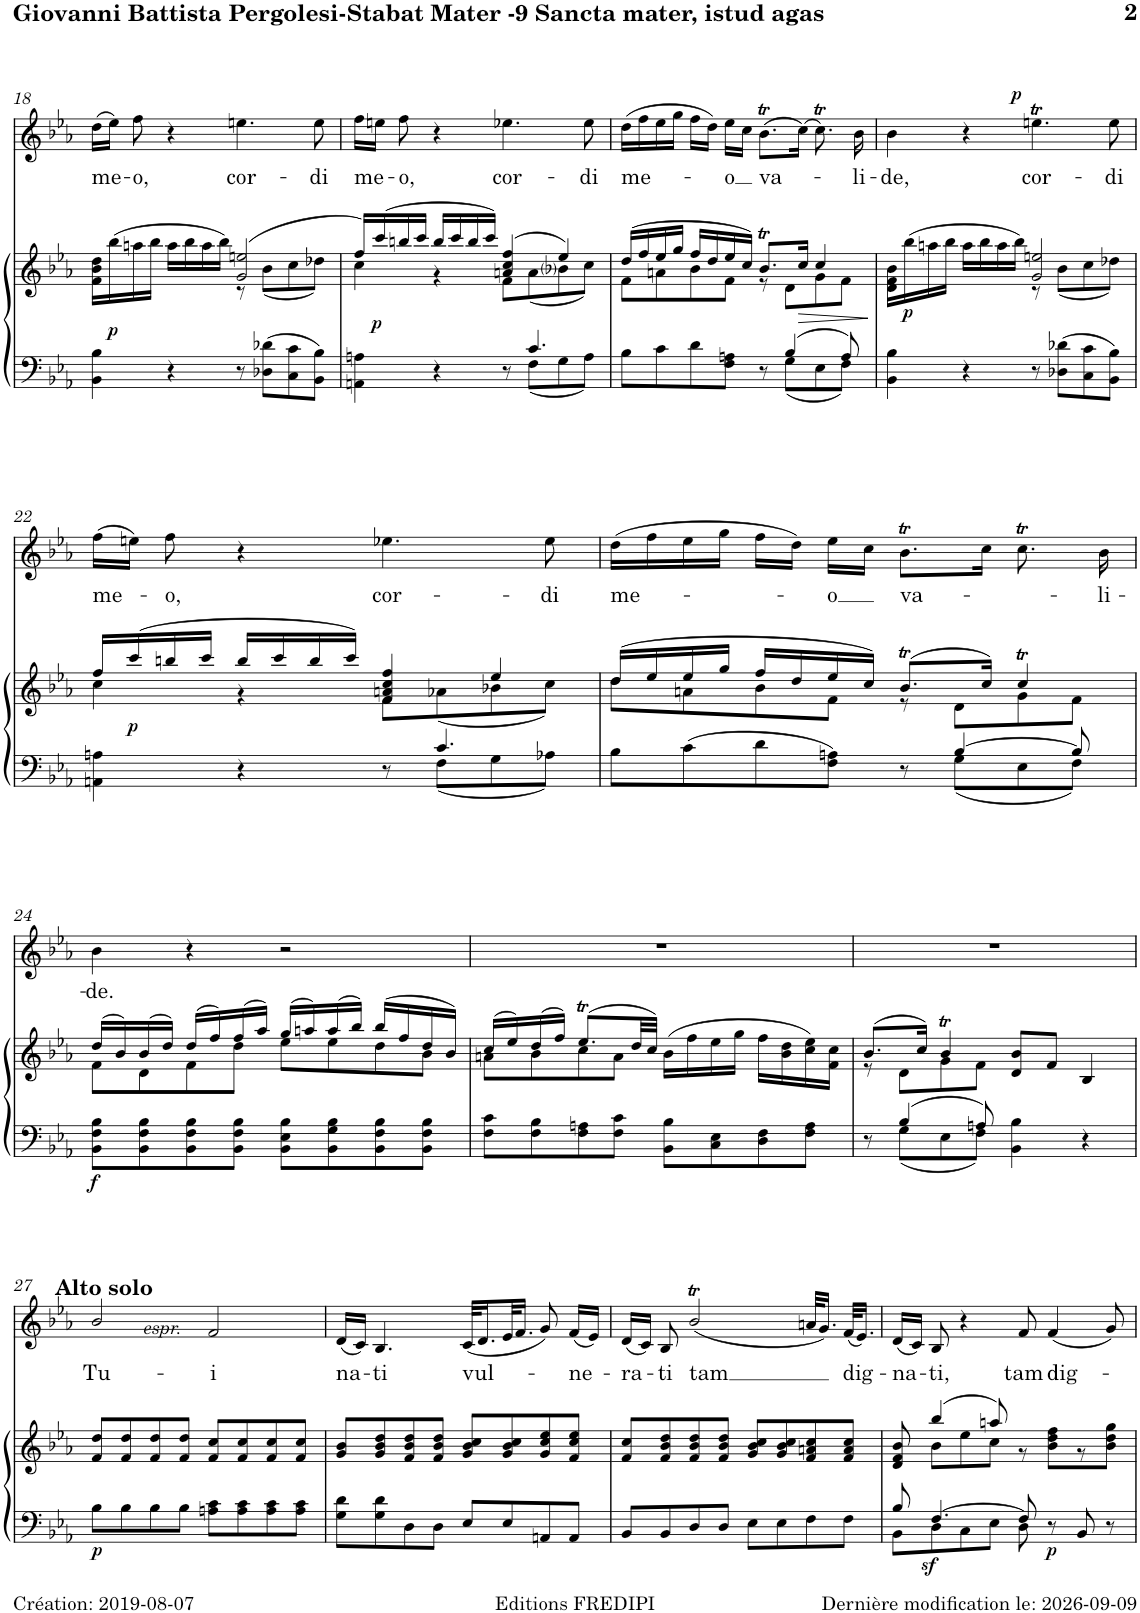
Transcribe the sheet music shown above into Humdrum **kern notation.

**kern	**kern	**dynam	**kern	**text	**kern	**text	**dynam
*part3	*part3	*part3	*part2	*part2	*part1	*part1	*part1
*staff4	*staff3	*staff3/4	*staff2	*staff2	*staff1	*staff1	*staff1
*I"Violino I/II Viola Violoncello Contrabasso e organo	*	*	*I"Alto	*	*I"Soprano	*	*
!!LO:PB:g=z
*clefF4	*clefG2	*	*clefG2	*	*clefG2	*	*
*k[b-e-a-]	*k[b-e-a-]	*	*k[b-e-a-]	*	*k[b-e-a-]	*	*
*M4/4	*M4/4	*	*M4/4	*	*M4/4	*	*
*met(c)	*met(c)	*	*met(c)	*	*met(c)	*	*
=18	=18	=18	=18	=18	=18	=18	=18
*	*^	*	*	*	*	*	*
!	!	!	!	!	!	!	!LO:LY:b	!
4BB-\ 4B-\	2ryy	16f\ 16b-\ 16dd\LL	.	1r	.	(>16dd\LL	me-	.
!	!	!	!LO:DY:b	!	!	!	!	!
.	.	(>16bb-\	p	.	.	16ee-\JJ)	.	.
!	!	!	!	!	!	!	!LO:LY:b	!
.	.	16aan\	.	.	.	8ff\	-o,	.
.	.	16bb-\JJ	.	.	.	.	.	.
4r	.	16aa\LL	.	.	.	4r	.	.
.	.	16bb-\	.	.	.	.	.	.
.	.	16aa\	.	.	.	.	.	.
.	.	16bb-\JJ)	.	.	.	.	.	.
!	!	!	!	!	!	!	!LO:LY:b	!
8r	(2g/ 2een/	8r	.	.	.	4.een\	cor-	.
8D-X\ 8d-X\L	.	(<8b-\L	.	.	.	.	.	.
8C\ 8c\	.	8cc\	.	.	.	.	.	.
!	!	!	!	!	!	!	!LO:LY:b	!
8BB-\ 8B-\J	.	8dd-X\J)	.	.	.	8ee\	-di	.
=19	=19	=19	=19	=19	=19	=19	=19	=19
*^	*	*	*	*	*	*	*	*
!	!	!	!	!	!	!	!	!LO:LY:b	!
4AAn\ 4An\	8ryy	16ff/LL)	4cc\	.	1r	.	16ff\LL	me-	.
!	!	!	!	!LO:DY:b	!	!	!	!	!
.	.	(>16ccc/	.	p	.	.	16een\JJ	.	.
*v	*v	*	*	*	*	*	*	*	*
!	!	!	!	!	!	!	!LO:LY:b	!
.	16bbn/	.	.	.	.	8ff\	-o,	.
.	16ccc/JJ	.	.	.	.	.	.	.
4r	16bb/LL	4r	.	.	.	4r	.	.
.	16ccc/	.	.	.	.	.	.	.
.	16bb/	.	.	.	.	.	.	.
.	16ccc/JJ)	.	.	.	.	.	.	.
!	!	!	!	!	!	!	!LO:LY:b	!
8r	(>4an/ 4cc/ 4ff/	8f\L	.	.	.	4.ee-X\	cor-	.
*^	*	*	*	*	*	*	*	*
4.c/	8F\L	.	(<8a\	.	.	.	.	.	.
.	8G\	4ee-/)	8b-i\	.	.	.	.	.	.
!	!	!	!	!	!	!	!	!LO:LY:b	!
.	8A\J	.	8cc\J)	.	.	.	8ee-\	-di	.
=20	=20	=20	=20	=20	=20	=20	=20	=20	=20
!	!	!	!	!	!	!	!	!LO:LY:b	!
8B-\L	8ryy	(>16dd/LL	8f\L	.	1r	.	(>16dd\LL	me-	.
.	.	16ff/	.	.	.	.	16ff\	.	.
*v	*v	*	*	*	*	*	*	*	*
8c\	16ee-/	8an\	.	.	.	16ee-\	.	.
.	16gg/JJ	.	.	.	.	16gg\JJ	.	.
8d\	16ff/LL	8b-\	.	.	.	16ff\LL	.	.
.	16dd/	.	.	.	.	16dd\JJ)	.	.
!	!	!	!	!	!	!	!LO:LY:b	!
8F\ 8An\J	16ee-/	8f\J	.	.	.	16ee-\LL	-o	.
.	16cc/JJ)	.	.	.	.	16cc\JJ	.	.
!	!	!	!	!	!	!	!LO:LY:b	!
8r	8.b-T/L	8r	.	.	.	(>8.b-T\L	va-	.
*^	*	*	*	*	*	*	*	*
4B-/	8G\L	.	8d\L	.	.	.	.	.	.
!	!	!	!	!LO:HP:b	!	!	!	!	!
.	.	16cc/Jk	.	>	.	.	(16cc\Jk)	.	.
.	8E-\	4cc/	8g\	.	.	.	8.ccT\)	.	.
8A/	8F\J	.	8f\J	.	.	.	.	.	.
!	!	!	!	!	!	!	!	!LO:LY:b	!
.	.	.	.	.	.	.	16b-\	-li-	.
*v	*v	*	*	*	*	*	*	*	*
*	*v	*v	*	*	*	*	*	*
.	.	]	.	.	.	.	.
=21	=21	=21	=21	=21	=21	=21	=21
*	*^	*	*	*	*	*	*
!	!	!	!	!	!	!	!LO:LY:b	!
4BB-\ 4B-\	2ryy	16d\ 16f\ 16b-\LL	.	1r	.	4b-\	-de,	.
!	!	!	!LO:DY:b	!	!	!	!	!
.	.	(>16bb-\	p	.	.	.	.	.
.	.	16aan\	.	.	.	.	.	.
.	.	16bb-\JJ	.	.	.	.	.	.
4r	.	16aa\LL	.	.	.	4r	.	.
.	.	16bb-\	.	.	.	.	.	.
.	.	16aa\	.	.	.	.	.	.
.	.	16bb-\JJ)	.	.	.	.	.	.
!	!	!	!	!	!	!	!LO:LY:b	!LO:DY:a
8r	2g/ 2een/	8r	.	.	.	4.eent\	cor-	p
8D-X\ 8d-X\L	.	(<8b-\L	.	.	.	.	.	.
8C\ 8c\	.	8cc\	.	.	.	.	.	.
!	!	!	!	!	!	!	!LO:LY:b	!
8BB-\ 8B-\J	.	8dd-X\J)	.	.	.	8ee\	-di	.
!!LO:LB:g=z
=22	=22	=22	=22	=22	=22	=22	=22	=22
*^	*	*	*	*	*	*	*	*
!	!	!	!	!	!	!	!	!LO:LY:b	!
4AAn\ 4An\	8ryy	16ff/LL	4cc\	.	1r	.	(>16ff\LL	me-	.
!	!	!	!	!LO:DY:b	!	!	!	!	!
.	.	(16ccc/	.	p	.	.	16een\JJ)	.	.
*v	*v	*	*	*	*	*	*	*	*
!	!	!	!	!	!	!	!LO:LY:b	!
.	16bbn/	.	.	.	.	8ff\	-o,	.
.	16ccc/JJ	.	.	.	.	.	.	.
4r	16bb/LL	4r	.	.	.	4r	.	.
.	16ccc/	.	.	.	.	.	.	.
.	16bb/	.	.	.	.	.	.	.
.	16ccc/JJ)	.	.	.	.	.	.	.
!	!	!	!	!	!	!	!LO:LY:b	!
8r	4f/ 4an/ 4cc/ 4ff/	8f\L	.	.	.	4.ee-X\	cor-	.
*^	*	*	*	*	*	*	*	*
4.c/	8F\L	.	(8a-X\	.	.	.	.	.	.
.	8G\	4ee-/	8b-X\	.	.	.	.	.	.
!	!	!	!	!	!	!	!	!LO:LY:b	!
.	8A-X\J	.	8cc\J)	.	.	.	8ee-\	-di	.
=23	=23	=23	=23	=23	=23	=23	=23	=23	=23
!	!	!	!	!	!	!	!	!LO:LY:b	!
8B-\L	8ryy	(16dd/LL	8dd\L	.	1r	.	(>16dd\LL	me-	.
.	.	16ee-/	.	.	.	.	16ff\	.	.
*v	*v	*	*	*	*	*	*	*	*
8c\	16ee-/	8an\	.	.	.	16ee-\	.	.
.	16gg/JJ	.	.	.	.	16gg\JJ	.	.
8d\	16ff/LL	8b-\	.	.	.	16ff\LL	.	.
.	16dd/	.	.	.	.	16dd\JJ)	.	.
!	!	!	!	!	!	!	!LO:LY:b	!
8F\ 8An\J	16ee-/	8f\J	.	.	.	16ee-\LL	-o	.
.	16cc/JJ)	.	.	.	.	16cc\JJ	.	.
!	!	!	!	!	!	!	!LO:LY:b	!
8r	(8.b-T/L	8r	.	.	.	8.b-T\L	va-	.
*^	*	*	*	*	*	*	*	*
[>4B-/	8G\L	.	8d\L	.	.	.	.	.	.
.	.	16cc/Jk)	.	.	.	.	16cc\Jk	.	.
.	8E-\	4ccT/	8g\	.	.	.	8.ccT\	.	.
8B-/]	8F\J	.	8f\J	.	.	.	.	.	.
!	!	!	!	!	!	!	!	!LO:LY:b	!
.	.	.	.	.	.	.	16b-\	-li-	.
*v	*v	*	*	*	*	*	*	*	*
!!LO:LB:g=z
=24	=24	=24	=24	=24	=24	=24	=24	=24
!	!	!	!LO:DY:b=2	!	!	!	!LO:LY:b	!
8BB-\ 8F\ 8B-\L	(>16dd/LL	8f\L	f	1r	.	4b-\	-de.	.
.	16b-/)	.	.	.	.	.	.	.
8BB-\ 8F\ 8B-\	(>16b-/	8d\	.	.	.	.	.	.
.	16dd/JJ)	.	.	.	.	.	.	.
8BB-\ 8F\ 8B-\	(>16dd/LL	8f\	.	.	.	4r	.	.
.	16ff/)	.	.	.	.	.	.	.
8BB-\ 8F\ 8B-\J	(>16ff/	8dd\J	.	.	.	.	.	.
.	16aa-/JJ)	.	.	.	.	.	.	.
8BB-\ 8E-\ 8B-\L	(>16gg/LL	8ee-\L	.	.	.	2r	.	.
.	16aan/)	.	.	.	.	.	.	.
8BB-\ 8G\ 8B-\	(>16aa/	8ee-\	.	.	.	.	.	.
.	16bb-/JJ)	.	.	.	.	.	.	.
8BB-\ 8F\ 8B-\	(>16bb-/LL	8dd\	.	.	.	.	.	.
.	16ff/	.	.	.	.	.	.	.
8BB-\ 8F\ 8B-\J	16dd/	8b-\J	.	.	.	.	.	.
.	16b-/JJ)	.	.	.	.	.	.	.
=25	=25	=25	=25	=25	=25	=25	=25	=25
8F\ 8c\L	(>16cc/LL	8an\L	.	1r	.	1r	.	.
.	16ee-/)	.	.	.	.	.	.	.
8F\ 8B-\	(>16dd/	8b-\	.	.	.	.	.	.
.	16ff/JJ)	.	.	.	.	.	.	.
8F\ 8An\	(8.ee-T/L	8cc\	.	.	.	.	.	.
8F\ 8c\J	.	8a\J	.	.	.	.	.	.
.	32dd/LL	.	.	.	.	.	.	.
.	32cc/JJJ)	.	.	.	.	.	.	.
8BB-\ 8B-\L	(>16b-\LL	2ryy	.	.	.	.	.	.
.	16ff\	.	.	.	.	.	.	.
8C\ 8E-\	16ee-\	.	.	.	.	.	.	.
.	16gg\JJ	.	.	.	.	.	.	.
8D\ 8F\	16ff\LL	.	.	.	.	.	.	.
.	16b-\ 16dd\	.	.	.	.	.	.	.
8F\ 8A\J	16cc\ 16ee-\)	.	.	.	.	.	.	.
.	16f\ 16cc\JJ	.	.	.	.	.	.	.
=26	=26	=26	=26	=26	=26	=26	=26	=26
*^	*	*	*	*	*	*	*	*
8r	8ryy	(8.b-/L	8r	.	1r	.	1r	.	.
4B-/	8G\L	.	8d\L	.	.	.	.	.	.
.	.	16cc/Jk)	.	.	.	.	.	.	.
.	8E-\	4b-T/	8g\	.	.	.	.	.	.
8An/	8F\J	.	8f\J	.	.	.	.	.	.
4BB-\ 4B-\	2ryy	8d/ 8b-/L	2ryy	.	.	.	.	.	.
.	.	8f/J	.	.	.	.	.	.	.
4r	.	4B-/	.	.	.	.	.	.	.
*v	*v	*	*	*	*	*	*	*	*
*	*v	*v	*	*	*	*	*	*
!!LO:LB:g=z
=27	=27	=27	=27	=27	=27	=27	=27
!	!	!	!LO:TX:a:B:t=Alto solo	!	!	!	!
!	!	!	!LO:TX:b:i:t=espr.	!	!	!	!
!	!	!LO:DY:b=2	!	!LO:LY:b	!	!	!
8B-\L	8f/ 8dd/L	p	2b-/	Tu-	1r	.	.
8B-\	8f/ 8dd/	.	.	.	.	.	.
8B-\	8f/ 8dd/	.	.	.	.	.	.
8B-\J	8f/ 8dd/J	.	.	.	.	.	.
!	!	!	!	!LO:LY:b	!	!	!
8An\ 8c\L	8f/ 8cc/L	.	2f/	-i	.	.	.
8A\ 8c\	8f/ 8cc/	.	.	.	.	.	.
8A\ 8c\	8f/ 8cc/	.	.	.	.	.	.
8A\ 8c\J	8f/ 8cc/J	.	.	.	.	.	.
=28	=28	=28	=28	=28	=28	=28	=28
!	!	!	!	!LO:LY:b	!	!	!
8G\ 8d\L	8g/ 8b-/L	.	(<16d/LL	na-	1r	.	.
.	.	.	16c/JJ)	.	.	.	.
!	!	!	!	!LO:LY:b	!	!	!
8G\ 8d\	8g/ 8b-/ 8dd/	.	4.B-/	-ti	.	.	.
8D\	8f/ 8b-/ 8dd/	.	.	.	.	.	.
8D\J	8f/ 8b-/ 8dd/J	.	.	.	.	.	.
!	!	!	!	!LO:LY:b	!	!	!
8E-/L	8g/ 8b-/ 8cc/L	.	(<32c/KLL	vul-	.	.	.
.	.	.	16.d/	.	.	.	.
8E-/	8g/ 8b-/ 8cc/	.	32e-/K	.	.	.	.
.	.	.	16.f/JJ	.	.	.	.
8AAn/	8g/ 8cc/ 8ee-/	.	8g/)	.	.	.	.
!	!	!	!	!LO:LY:b	!	!	!
8AA/J	8f/ 8cc/ 8ee-/J	.	(<16f/LL	-ne-	.	.	.
.	.	.	16e-/JJ)	.	.	.	.
=29	=29	=29	=29	=29	=29	=29	=29
!	!	!	!	!LO:LY:b	!	!	!
8BB-/L	8f/ 8cc/L	.	(<16d/LL	-ra-	1r	.	.
.	.	.	16c/JJ)	.	.	.	.
!	!	!	!	!LO:LY:b	!	!	!
8BB-/	8f/ 8b-/ 8dd/	.	8B-/	-ti	.	.	.
!	!	!	!	!LO:LY:b	!	!	!
8D/	8f/ 8b-/ 8dd/	.	(<2b-T/	tam	.	.	.
8D/J	8f/ 8b-/ 8dd/J	.	.	.	.	.	.
8E-\L	8g/ 8b-/ 8cc/L	.	.	.	.	.	.
8E-\	8g/ 8b-/ 8cc/	.	.	.	.	.	.
8F\	8f/ 8an/ 8cc/	.	32an/KLL	.	.	.	.
.	.	.	16.g/JJ)	.	.	.	.
!	!	!	!	!LO:LY:b	!	!	!
8F\J	8f/ 8a/ 8cc/J	.	(<32f/KLL	dig-	.	.	.
.	.	.	16.e-/JJ)	.	.	.	.
=30	=30	=30	=30	=30	=30	=30	=30
*^	*^	*	*	*	*	*	*
!	!	!	!	!	!	!LO:LY:b	!	!	!
8B-/	8BB-\L	8ryy	8d/ 8f/ 8b-/	.	(<16d/LL	-na-	1r	.	.
.	.	.	.	.	16c/JJ)	.	.	.	.
!	!	!	!	!LO:DY:b=2	!	!LO:LY:b	!	!	!
[>4.F/	8D\	(>4bb-/	8b-\L	sf	8B-/	-ti,	.	.	.
.	8C\	.	8ee-\	.	4r	.	.	.	.
.	8E-\J	8aan/)	8cc\J	.	.	.	.	.	.
!	!	!	!	!	!	!LO:LY:b	!	!	!
8F/]	8D\	2ryy	8r	.	8f/	tam	.	.	.
!	!	!	!	!LO:DY:b=2	!	!LO:LY:b	!	!	!
8r	4.ryy	.	8b-\ 8dd\ 8ff\L	p	(<4f/	dig-	.	.	.
8BB-/	.	.	8r	.	.	.	.	.	.
8r	.	.	8b-\ 8dd\ 8gg\J	.	8g/)	.	.	.	.
*v	*v	*	*	*	*	*	*	*	*
*	*v	*v	*	*	*	*	*	*
=	=	=	=	=	=	=	=
*-	*-	*-	*-	*-	*-	*-	*-
